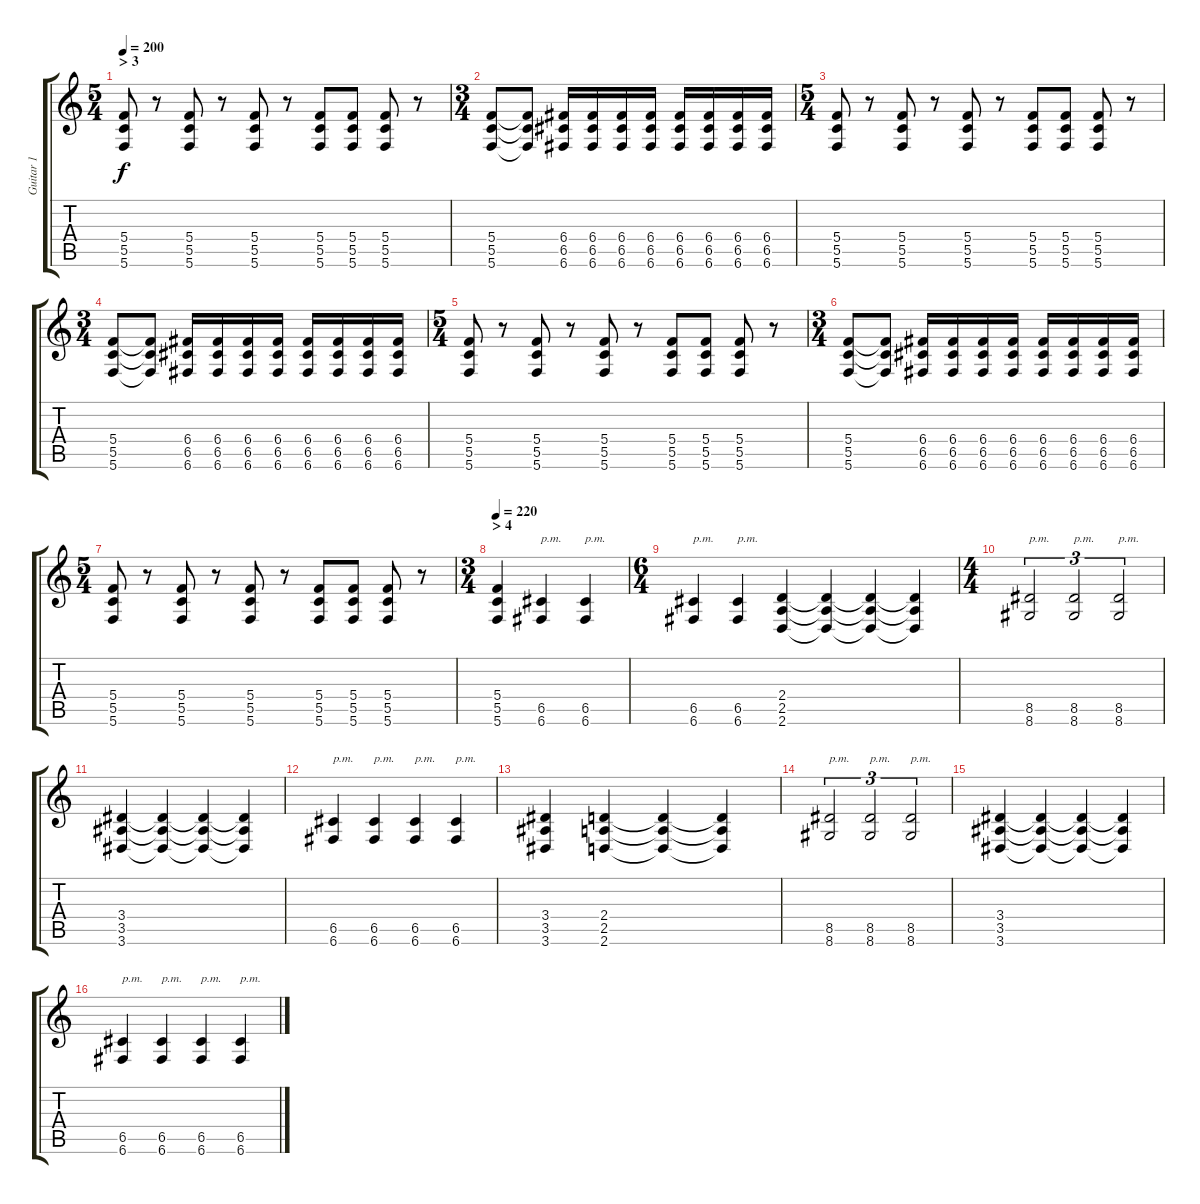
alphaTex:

\track ("Guitar 1" "Guitar 1") {instrument distortionguitar}
\staff {score tabs}
\tuning (D4 A3 F3 C3 G2 C2) {hide}
\ts (5 4)
\section ("" "> 3")
\tempo 200
\clef g2
\ks c
(5.4 5.5 5.6).8{dy f} r.8 (5.4 5.5 5.6).8 r.8 (5.4 5.5 5.6).8 r.8 (5.4 5.5 5.6).8 (5.4 5.5 5.6).8 (5.4 5.5 5.6).8 r.8 |
\ts (3 4)
(5.4 5.5 5.6).8 (5.4{t} 5.5{t} 5.6{t}).8 (6.4 6.5 6.6).16 (6.4 6.5 6.6).16 (6.4 6.5 6.6).16 (6.4 6.5 6.6).16 (6.4 6.5 6.6).16 (6.4 6.5 6.6).16 (6.4 6.5 6.6).16 (6.4 6.5 6.6).16 |
\ts (5 4)
(5.4 5.5 5.6).8 r.8 (5.4 5.5 5.6).8 r.8 (5.4 5.5 5.6).8 r.8 (5.4 5.5 5.6).8 (5.4 5.5 5.6).8 (5.4 5.5 5.6).8 r.8 |
\ts (3 4)
(5.4 5.5 5.6).8 (5.4{t} 5.5{t} 5.6{t}).8 (6.4 6.5 6.6).16 (6.4 6.5 6.6).16 (6.4 6.5 6.6).16 (6.4 6.5 6.6).16 (6.4 6.5 6.6).16 (6.4 6.5 6.6).16 (6.4 6.5 6.6).16 (6.4 6.5 6.6).16 |
\ts (5 4)
(5.4 5.5 5.6).8 r.8 (5.4 5.5 5.6).8 r.8 (5.4 5.5 5.6).8 r.8 (5.4 5.5 5.6).8 (5.4 5.5 5.6).8 (5.4 5.5 5.6).8 r.8 |
\ts (3 4)
(5.4 5.5 5.6).8 (5.4{t} 5.5{t} 5.6{t}).8 (6.4 6.5 6.6).16 (6.4 6.5 6.6).16 (6.4 6.5 6.6).16 (6.4 6.5 6.6).16 (6.4 6.5 6.6).16 (6.4 6.5 6.6).16 (6.4 6.5 6.6).16 (6.4 6.5 6.6).16 |
\ts (5 4)
(5.4 5.5 5.6).8 r.8 (5.4 5.5 5.6).8 r.8 (5.4 5.5 5.6).8 r.8 (5.4 5.5 5.6).8 (5.4 5.5 5.6).8 (5.4 5.5 5.6).8 r.8 |
\ts (3 4)
\section ("" "> 4")
\tempo 220
(5.4 5.5 5.6).4 (6.5 6.6).4{txt "p.m."} (6.5 6.6).4{txt "p.m."} |
\ts (6 4)
(6.5 6.6).4{txt "p.m."} (6.5 6.6).4{txt "p.m."} (2.4 2.5 2.6).4 (2.4{t} 2.5{t} 2.6{t}).4 (2.4{t} 2.5{t} 2.6{t}).4 (2.4{t} 2.5{t} 2.6{t}).4 |
\ts (4 4)
(8.5 8.6).2{tu (3 2) txt "p.m."} (8.5 8.6).2{tu (3 2) txt "p.m."} (8.5 8.6).2{tu (3 2) txt "p.m."} |
(3.4 3.5 3.6).4 (3.4{t} 3.5{t} 3.6{t}).4 (3.4{t} 3.5{t} 3.6{t}).4 (3.4{t} 3.5{t} 3.6{t}).4 |
(6.5 6.6).4{txt "p.m."} (6.5 6.6).4{txt "p.m."} (6.5 6.6).4{txt "p.m."} (6.5 6.6).4{txt "p.m."} |
(3.4 3.5 3.6).4 (2.4 2.5 2.6).4 (2.4{t} 2.5{t} 2.6{t}).4 (2.4{t} 2.5{t} 2.6{t}).4 |
(8.5 8.6).2{tu (3 2) txt "p.m."} (8.5 8.6).2{tu (3 2) txt "p.m."} (8.5 8.6).2{tu (3 2) txt "p.m."} |
(3.4 3.5 3.6).4 (3.4{t} 3.5{t} 3.6{t}).4 (3.4{t} 3.5{t} 3.6{t}).4 (3.4{t} 3.5{t} 3.6{t}).4 |
(6.5 6.6).4{txt "p.m."} (6.5 6.6).4{txt "p.m."} (6.5 6.6).4{txt "p.m."} (6.5 6.6).4{txt "p.m."}
